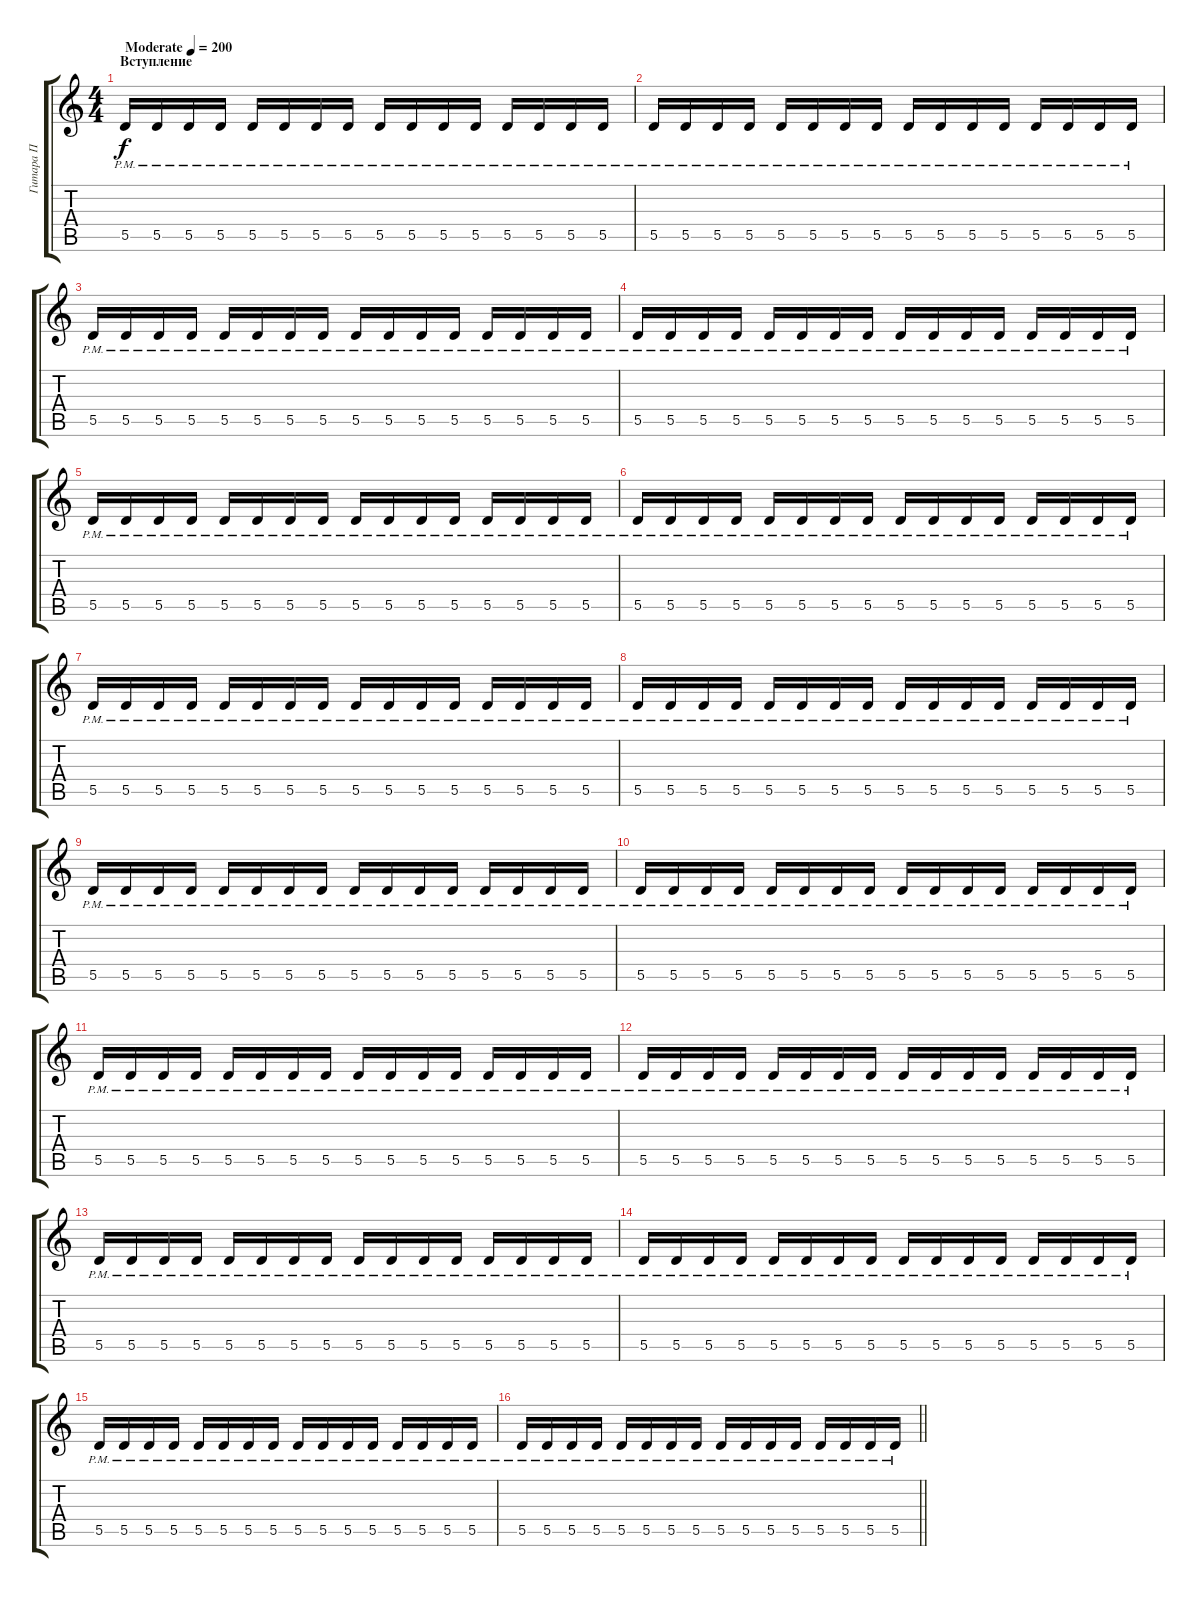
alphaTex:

\track ("Гитара П" "Гитара П") {instrument overdrivenguitar}
\staff {score tabs}
\tuning (E4 B3 G3 D3 A2 E2) {hide}
\ts (4 4)
\section ("" "Вступление")
\tempo (200 "Moderate")
\tempo 160
\tempo 140
\tempo (200 "Moderate")
\clef g2
\ks c
5.5{pm}.16{dy f instrument overdrivenguitar} 5.5{pm}.16 5.5{pm}.16 5.5{pm}.16 5.5{pm}.16 5.5{pm}.16 5.5{pm}.16 5.5{pm}.16 5.5{pm}.16 5.5{pm}.16 5.5{pm}.16 5.5{pm}.16 5.5{pm}.16 5.5{pm}.16 5.5{pm}.16 5.5{pm}.16 |
5.5{pm}.16 5.5{pm}.16 5.5{pm}.16 5.5{pm}.16 5.5{pm}.16 5.5{pm}.16 5.5{pm}.16 5.5{pm}.16 5.5{pm}.16 5.5{pm}.16 5.5{pm}.16 5.5{pm}.16 5.5{pm}.16 5.5{pm}.16 5.5{pm}.16 5.5{pm}.16 |
5.5{pm}.16 5.5{pm}.16 5.5{pm}.16 5.5{pm}.16 5.5{pm}.16 5.5{pm}.16 5.5{pm}.16 5.5{pm}.16 5.5{pm}.16 5.5{pm}.16 5.5{pm}.16 5.5{pm}.16 5.5{pm}.16 5.5{pm}.16 5.5{pm}.16 5.5{pm}.16 |
5.5{pm}.16 5.5{pm}.16 5.5{pm}.16 5.5{pm}.16 5.5{pm}.16 5.5{pm}.16 5.5{pm}.16 5.5{pm}.16 5.5{pm}.16 5.5{pm}.16 5.5{pm}.16 5.5{pm}.16 5.5{pm}.16 5.5{pm}.16 5.5{pm}.16 5.5{pm}.16 |
5.5{pm}.16 5.5{pm}.16 5.5{pm}.16 5.5{pm}.16 5.5{pm}.16 5.5{pm}.16 5.5{pm}.16 5.5{pm}.16 5.5{pm}.16 5.5{pm}.16 5.5{pm}.16 5.5{pm}.16 5.5{pm}.16 5.5{pm}.16 5.5{pm}.16 5.5{pm}.16 |
5.5{pm}.16 5.5{pm}.16 5.5{pm}.16 5.5{pm}.16 5.5{pm}.16 5.5{pm}.16 5.5{pm}.16 5.5{pm}.16 5.5{pm}.16 5.5{pm}.16 5.5{pm}.16 5.5{pm}.16 5.5{pm}.16 5.5{pm}.16 5.5{pm}.16 5.5{pm}.16 |
5.5{pm}.16 5.5{pm}.16 5.5{pm}.16 5.5{pm}.16 5.5{pm}.16 5.5{pm}.16 5.5{pm}.16 5.5{pm}.16 5.5{pm}.16 5.5{pm}.16 5.5{pm}.16 5.5{pm}.16 5.5{pm}.16 5.5{pm}.16 5.5{pm}.16 5.5{pm}.16 |
5.5{pm}.16 5.5{pm}.16 5.5{pm}.16 5.5{pm}.16 5.5{pm}.16 5.5{pm}.16 5.5{pm}.16 5.5{pm}.16 5.5{pm}.16 5.5{pm}.16 5.5{pm}.16 5.5{pm}.16 5.5{pm}.16 5.5{pm}.16 5.5{pm}.16 5.5{pm}.16 |
5.5{pm}.16 5.5{pm}.16 5.5{pm}.16 5.5{pm}.16 5.5{pm}.16 5.5{pm}.16 5.5{pm}.16 5.5{pm}.16 5.5{pm}.16 5.5{pm}.16 5.5{pm}.16 5.5{pm}.16 5.5{pm}.16 5.5{pm}.16 5.5{pm}.16 5.5{pm}.16 |
5.5{pm}.16 5.5{pm}.16 5.5{pm}.16 5.5{pm}.16 5.5{pm}.16 5.5{pm}.16 5.5{pm}.16 5.5{pm}.16 5.5{pm}.16 5.5{pm}.16 5.5{pm}.16 5.5{pm}.16 5.5{pm}.16 5.5{pm}.16 5.5{pm}.16 5.5{pm}.16 |
5.5{pm}.16 5.5{pm}.16 5.5{pm}.16 5.5{pm}.16 5.5{pm}.16 5.5{pm}.16 5.5{pm}.16 5.5{pm}.16 5.5{pm}.16 5.5{pm}.16 5.5{pm}.16 5.5{pm}.16 5.5{pm}.16 5.5{pm}.16 5.5{pm}.16 5.5{pm}.16 |
5.5{pm}.16 5.5{pm}.16 5.5{pm}.16 5.5{pm}.16 5.5{pm}.16 5.5{pm}.16 5.5{pm}.16 5.5{pm}.16 5.5{pm}.16 5.5{pm}.16 5.5{pm}.16 5.5{pm}.16 5.5{pm}.16 5.5{pm}.16 5.5{pm}.16 5.5{pm}.16 |
5.5{pm}.16 5.5{pm}.16 5.5{pm}.16 5.5{pm}.16 5.5{pm}.16 5.5{pm}.16 5.5{pm}.16 5.5{pm}.16 5.5{pm}.16 5.5{pm}.16 5.5{pm}.16 5.5{pm}.16 5.5{pm}.16 5.5{pm}.16 5.5{pm}.16 5.5{pm}.16 |
5.5{pm}.16 5.5{pm}.16 5.5{pm}.16 5.5{pm}.16 5.5{pm}.16 5.5{pm}.16 5.5{pm}.16 5.5{pm}.16 5.5{pm}.16 5.5{pm}.16 5.5{pm}.16 5.5{pm}.16 5.5{pm}.16 5.5{pm}.16 5.5{pm}.16 5.5{pm}.16 |
5.5{pm}.16 5.5{pm}.16 5.5{pm}.16 5.5{pm}.16 5.5{pm}.16 5.5{pm}.16 5.5{pm}.16 5.5{pm}.16 5.5{pm}.16 5.5{pm}.16 5.5{pm}.16 5.5{pm}.16 5.5{pm}.16 5.5{pm}.16 5.5{pm}.16 5.5{pm}.16 |
\barLineRight lightlight
5.5{pm}.16 5.5{pm}.16 5.5{pm}.16 5.5{pm}.16 5.5{pm}.16 5.5{pm}.16 5.5{pm}.16 5.5{pm}.16 5.5{pm}.16 5.5{pm}.16 5.5{pm}.16 5.5{pm}.16 5.5{pm}.16 5.5{pm}.16 5.5{pm}.16 5.5{pm}.16
